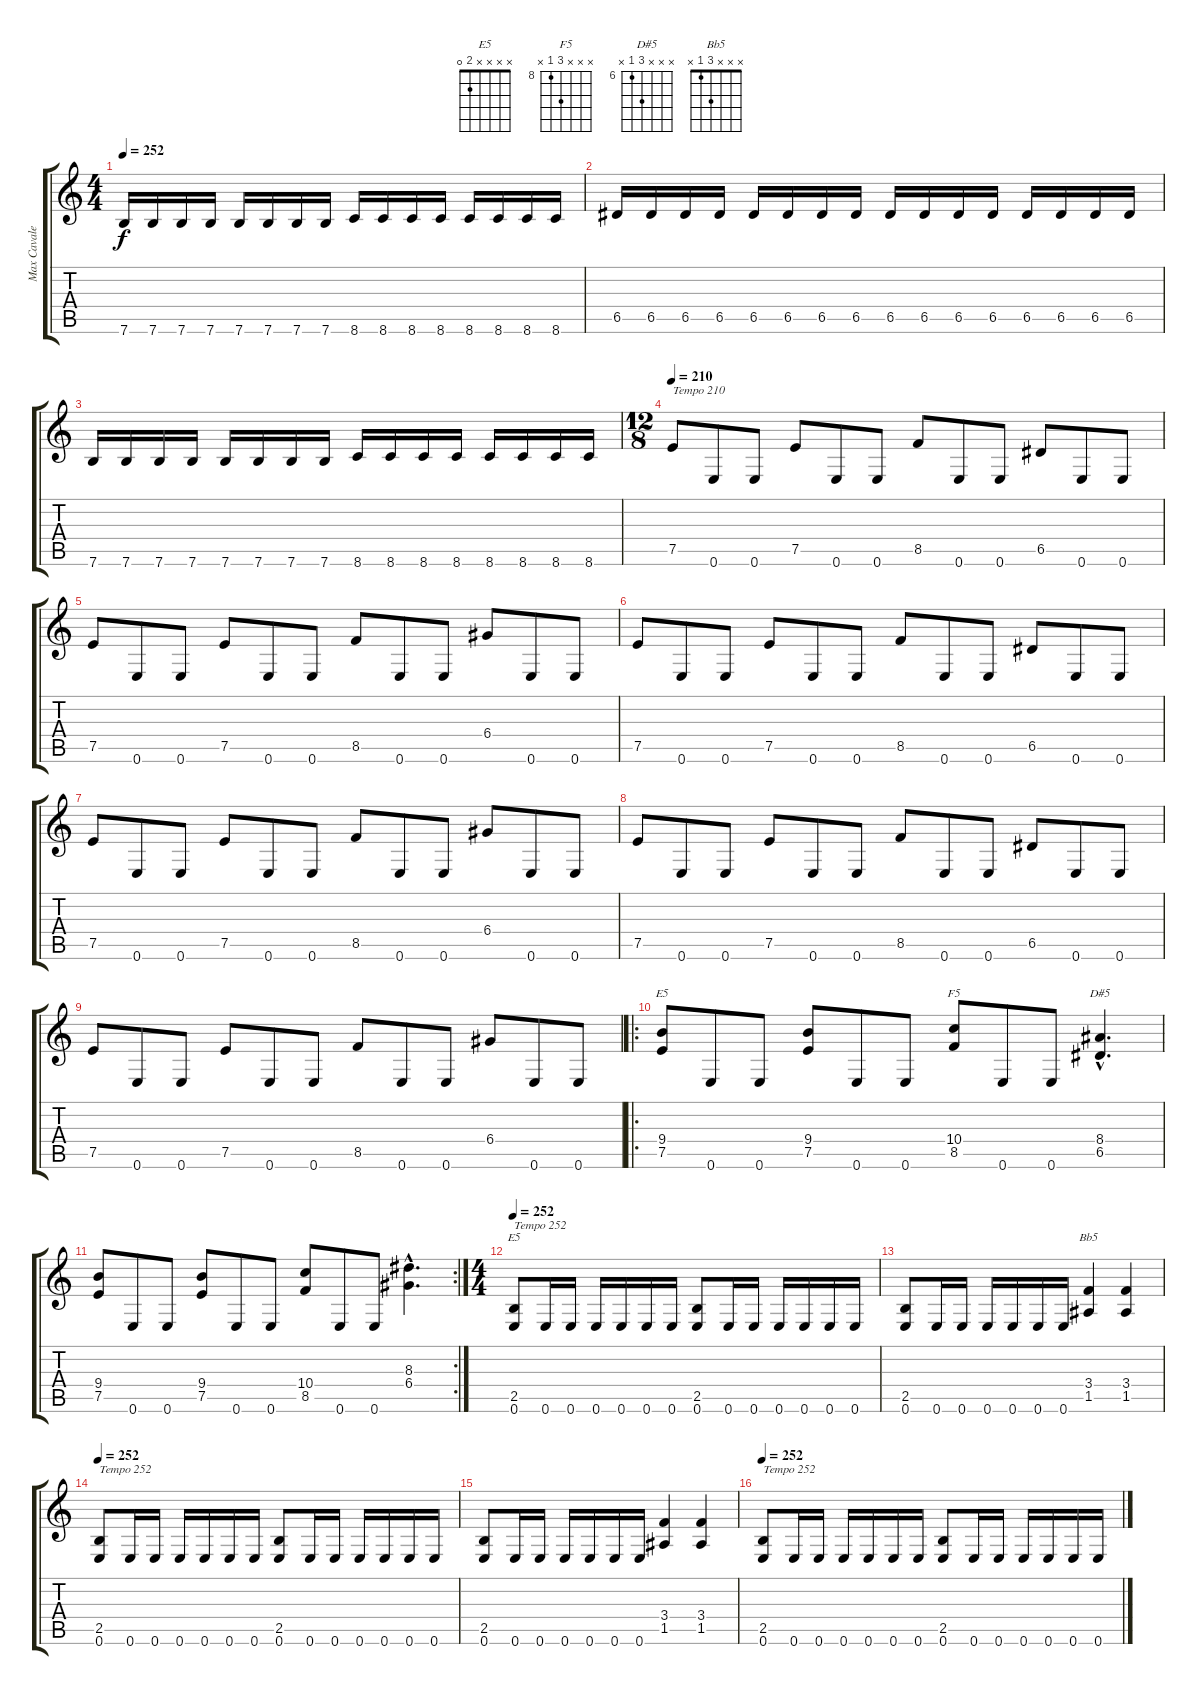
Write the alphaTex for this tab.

\track ("Max Cavalera" "Max Cavale") {instrument overdrivenguitar}
\staff {score tabs}
\tuning (E4 B3 G3 D3 A2 E2) {hide}
\chord ("E5" x x x 9 7 x) {firstfret 7}
\chord ("F5" x x x 10 8 x) {firstfret 8}
\chord ("D#5" x x x 8 6 x) {firstfret 6}
\chord ("E5" x x x x 2 0)
\chord ("Bb5" x x x 3 1 x)
\ts (4 4)
\tempo 252
\clef g2
\ks c
7.6.16{dy f} 7.6.16 7.6.16 7.6.16 7.6.16 7.6.16 7.6.16 7.6.16 8.6.16 8.6.16 8.6.16 8.6.16 8.6.16 8.6.16 8.6.16 8.6.16 |
6.5.16 6.5.16 6.5.16 6.5.16 6.5.16 6.5.16 6.5.16 6.5.16 6.5.16 6.5.16 6.5.16 6.5.16 6.5.16 6.5.16 6.5.16 6.5.16 |
7.6.16 7.6.16 7.6.16 7.6.16 7.6.16 7.6.16 7.6.16 7.6.16 8.6.16 8.6.16 8.6.16 8.6.16 8.6.16 8.6.16 8.6.16 8.6.16 |
\ts (12 8)
\tempo 210
7.5.8{txt "Tempo 210"} 0.6.8 0.6.8 7.5.8 0.6.8 0.6.8 8.5.8 0.6.8 0.6.8 6.5.8 0.6.8 0.6.8 |
7.5.8 0.6.8 0.6.8 7.5.8 0.6.8 0.6.8 8.5.8 0.6.8 0.6.8 6.4.8 0.6.8 0.6.8 |
7.5.8 0.6.8 0.6.8 7.5.8 0.6.8 0.6.8 8.5.8 0.6.8 0.6.8 6.5.8 0.6.8 0.6.8 |
7.5.8 0.6.8 0.6.8 7.5.8 0.6.8 0.6.8 8.5.8 0.6.8 0.6.8 6.4.8 0.6.8 0.6.8 |
7.5.8 0.6.8 0.6.8 7.5.8 0.6.8 0.6.8 8.5.8 0.6.8 0.6.8 6.5.8 0.6.8 0.6.8 |
7.5.8 0.6.8 0.6.8 7.5.8 0.6.8 0.6.8 8.5.8 0.6.8 0.6.8 6.4.8 0.6.8 0.6.8 |
\ro
(9.4 7.5).8{ch "E5"} 0.6.8 0.6.8 (9.4 7.5).8 0.6.8 0.6.8 (10.4 8.5).8{ch "F5"} 0.6.8 0.6.8 (8.4{hac} 6.5{hac}).4{d ch "D#5"} |
\rc 2
(9.4 7.5).8 0.6.8 0.6.8 (9.4 7.5).8 0.6.8 0.6.8 (10.4 8.5).8 0.6.8 0.6.8 (8.3{hac} 6.4{hac}).4{d} |
\ts (4 4)
\tempo 252
(2.5 0.6).8{ch "E5" txt "Tempo 252"} 0.6.16 0.6.16 0.6.16 0.6.16 0.6.16 0.6.16 (2.5 0.6).8 0.6.16 0.6.16 0.6.16 0.6.16 0.6.16 0.6.16 |
(2.5 0.6).8 0.6.16 0.6.16 0.6.16 0.6.16 0.6.16 0.6.16 (3.4 1.5).4{ch "Bb5"} (3.4 1.5).4 |
\tempo 252
(2.5 0.6).8{txt "Tempo 252"} 0.6.16 0.6.16 0.6.16 0.6.16 0.6.16 0.6.16 (2.5 0.6).8 0.6.16 0.6.16 0.6.16 0.6.16 0.6.16 0.6.16 |
(2.5 0.6).8 0.6.16 0.6.16 0.6.16 0.6.16 0.6.16 0.6.16 (3.4 1.5).4 (3.4 1.5).4 |
\tempo 252
(2.5 0.6).8{txt "Tempo 252"} 0.6.16 0.6.16 0.6.16 0.6.16 0.6.16 0.6.16 (2.5 0.6).8 0.6.16 0.6.16 0.6.16 0.6.16 0.6.16 0.6.16
